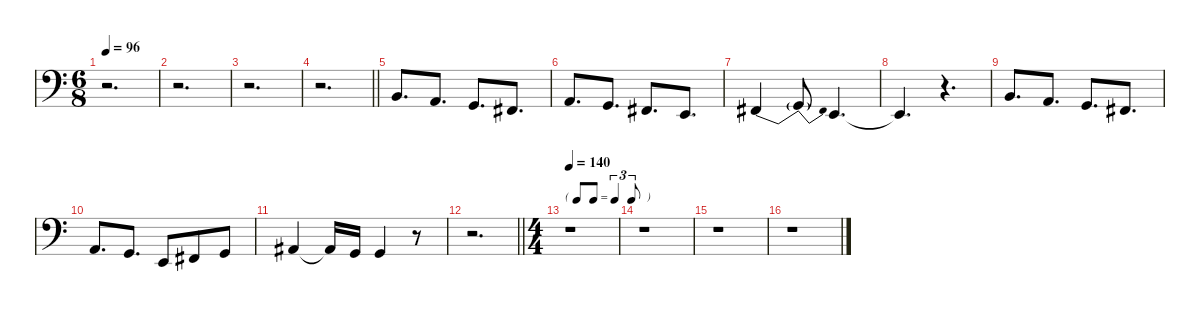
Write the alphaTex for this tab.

\defaultSystemsLayout 4
\hideDynamics
\bracketExtendMode nobrackets
\singleTrackTrackNamePolicy hidden
\multiTrackTrackNamePolicy hidden
\firstSystemTrackNameMode fullname
\firstSystemTrackNameOrientation horizontal
\otherSystemsTrackNameOrientation horizontal
\track ("Lead Vocals [Mikael Akerfeldt]" "chr.") {defaultSystemsLayout 8 instrument voiceoohs}
\staff {score}
\tuning (E4 B3 G3 D3 A2 E2)
\ts (6 8)
\tempo 96
\clef f4
\ks c
r.2{d dy mf} |
r.2{d} |
r.2{d} |
\barLineRight lightlight
r.2{d} |
2.5.8{d} 0.5.8{d} 3.6.8{d} 2.6{acc #}.8{d} |
0.5.8{d} 3.6.8{d} 2.6{acc #}.8{d} 0.6.8{d} |
2.6{be (bend 0 0 60 2) acc #}.4 2.6{be (release 0 2 34.9999992 0) t}.8 0.6.4{d} |
0.6{t}.4{d} r.4{d} |
2.5.8{d} 0.5.8{d} 3.6.8{d} 2.6{acc #}.8{d} |
0.5.8{d} 3.6.8{d} 0.6.8 2.6{acc #}.8 3.6.8 |
1.5{acc #}.4 1.5{t acc #}.16 3.6.16 3.6.4 r.8 |
\barLineRight lightlight
r.2{d} |
\ts (4 4)
\beaming (8 2 2 2 2)
\tf triplet8th
\tempo 140
r.1 |
r.1 |
r.1 |
r.1
